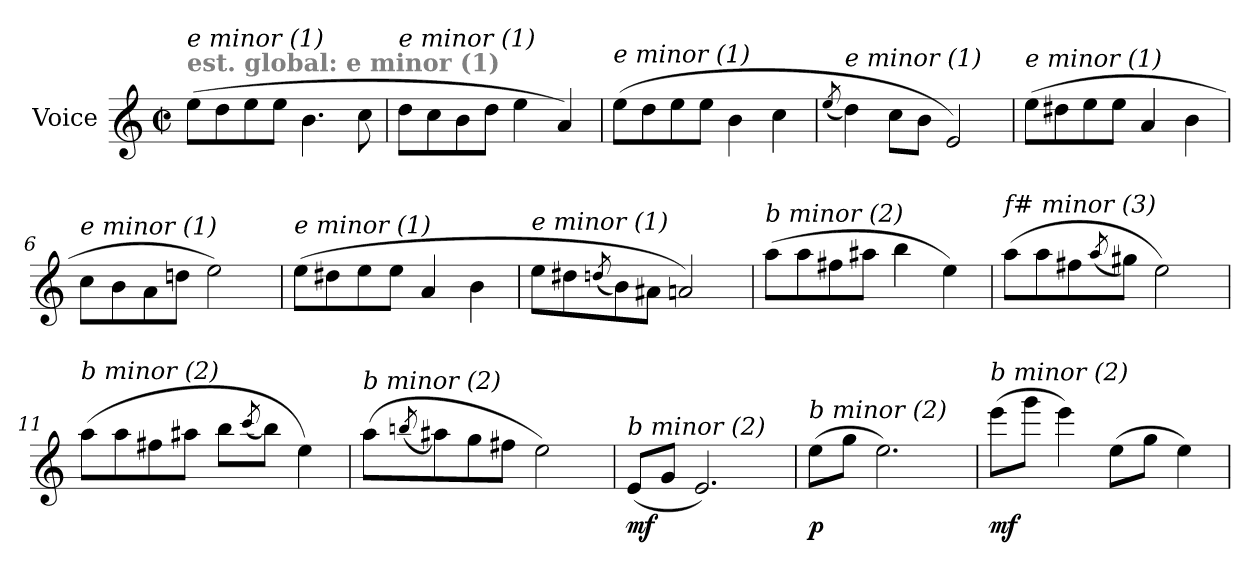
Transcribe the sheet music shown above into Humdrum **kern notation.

**kern	**dynam
*part1	*part1
*staff1	*staff1
*I"Voice	*
*clefG2	*
*k[]	*
*C:	*
*M2/2	*
*met(c|)	*
=1	=1
!LO:TX:a:B:color=#808080:t=est. global&colon; e minor (1)	!
!LO:TX:i:t=e minor (1)	!
(>8ee\L	.
8dd\	.
8ee\	.
8ee\J	.
4.b\	.
8cc\	.
=2	=2
!LO:TX:i:t=e minor (1)	!
8dd\L	.
8cc\	.
8b\	.
8dd\J	.
4ee\	.
4a/)	.
=3	=3
!LO:TX:i:t=e minor (1)	!
(>8ee\L	.
8dd\	.
8ee\	.
8ee\J	.
4b\	.
4cc\	.
=4	=4
(<8qee/	.
!LO:TX:i:t=e minor (1)	!
4dd\)	.
8cc\L	.
8b\J	.
2e/)	.
=5	=5
!LO:TX:i:t=e minor (1)	!
(>8ee\L	.
8dd#X\	.
8ee\	.
8ee\J	.
4a/	.
4b\	.
!!LO:LB:g=z
=6	=6
!LO:TX:i:t=e minor (1)	!
8cc\L	.
8b\	.
8a\	.
8ddn\J	.
2ee\)	.
=7	=7
!LO:TX:i:t=e minor (1)	!
(>8ee\L	.
8dd#X\	.
8ee\	.
8ee\J	.
4a/	.
4b\	.
=8	=8
!LO:TX:i:t=e minor (1)	!
8ee\L	.
8dd#X\	.
(<8qddn/	.
8b\)	.
8a#Xi\J	.
2a/)	.
=9	=9
!LO:TX:i:t=b minor (2)	!
(>8aa\L	.
8aa\	.
8ff#X\	.
8aa#X\J	.
4bb\	.
4ee\)	.
=10	=10
!LO:TX:i:t=f# minor (3)	!
(>8aa\L	.
8aa\	.
8ff#X\	.
(<8qaa/	.
8gg#X\J)	.
2ee\)	.
!!LO:LB:g=z
=11	=11
!LO:TX:i:t=b minor (2)	!
(>8aa\L	.
8aa\	.
8ff#X\	.
8aa#X\J	.
8bb\L	.
(<8qccc/	.
8bb\J)	.
4ee\)	.
=12	=12
!LO:TX:i:t=b minor (2)	!
(>8aa\L	.
(<8qbbn/	.
8aa#Xi\)	.
8gg\	.
8ff#X\J	.
2ee\)	.
=13	=13
!LO:TX:i:t=b minor (2)	!
!	!LO:DY:b
(<8e/L	mf
8g/J	.
2.e/)	.
=14	=14
!LO:TX:i:t=b minor (2)	!
!	!LO:DY:b
(>8ee\L	p
8gg\J	.
2.ee\)	.
=15	=15
!LO:TX:i:t=b minor (2)	!
!	!LO:DY:b
(>8eee\L	mf
8ggg\J	.
4eee\)	.
(>8ee\L	.
8gg\J	.
4ee\)	.
=	=
*-	*-
